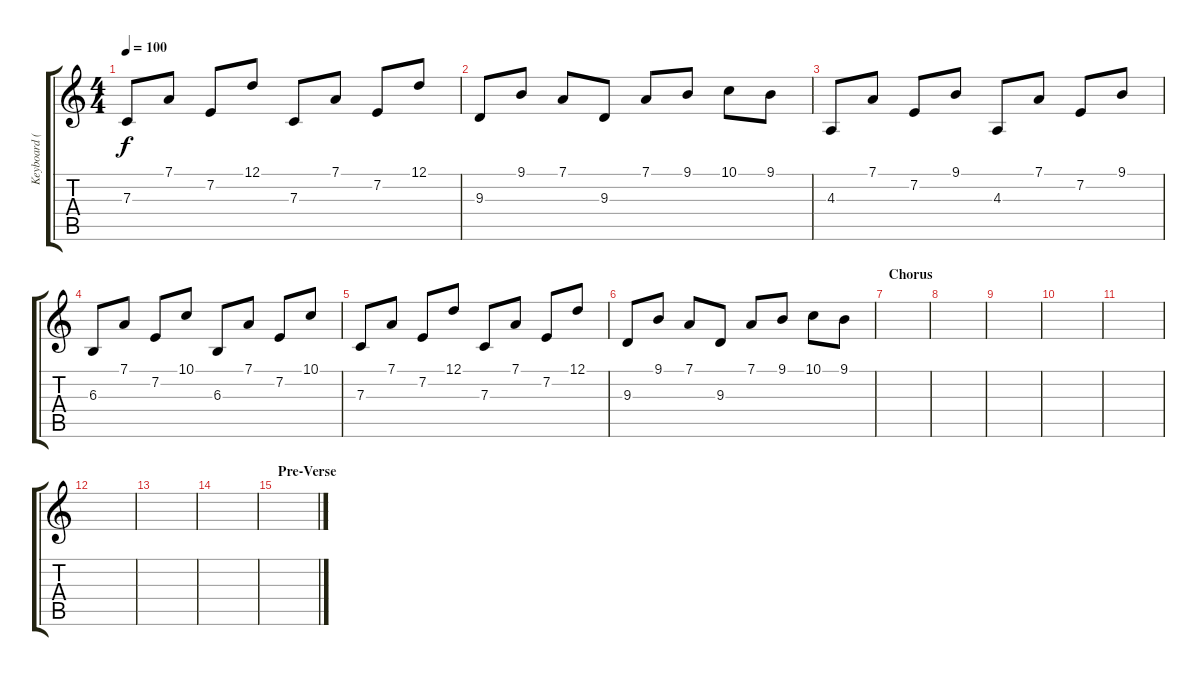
\track ("Keyboard (Brightness)" "Keyboard (") {instrument fx5brightness}
\staff {score tabs}
\tuning (D4 A3 F3 C3 G2 D2) {hide}
\ts (4 4)
\tempo 100
\clef g2
\ks c
7.3.8{dy f} 7.1.8 7.2.8 12.1.8 7.3.8 7.1.8 7.2.8 12.1.8 |
9.3.8 9.1.8 7.1.8 9.3.8 7.1.8 9.1.8 10.1.8 9.1.8 |
4.3.8 7.1.8 7.2.8 9.1.8 4.3.8 7.1.8 7.2.8 9.1.8 |
6.3.8 7.1.8 7.2.8 10.1.8 6.3.8 7.1.8 7.2.8 10.1.8 |
7.3.8 7.1.8 7.2.8 12.1.8 7.3.8 7.1.8 7.2.8 12.1.8 |
9.3.8 9.1.8 7.1.8 9.3.8 7.1.8 9.1.8 10.1.8 9.1.8 |
\section ("" "Chorus")
|
|
|
|
|
|
|
|
\section ("" "Pre-Verse")
